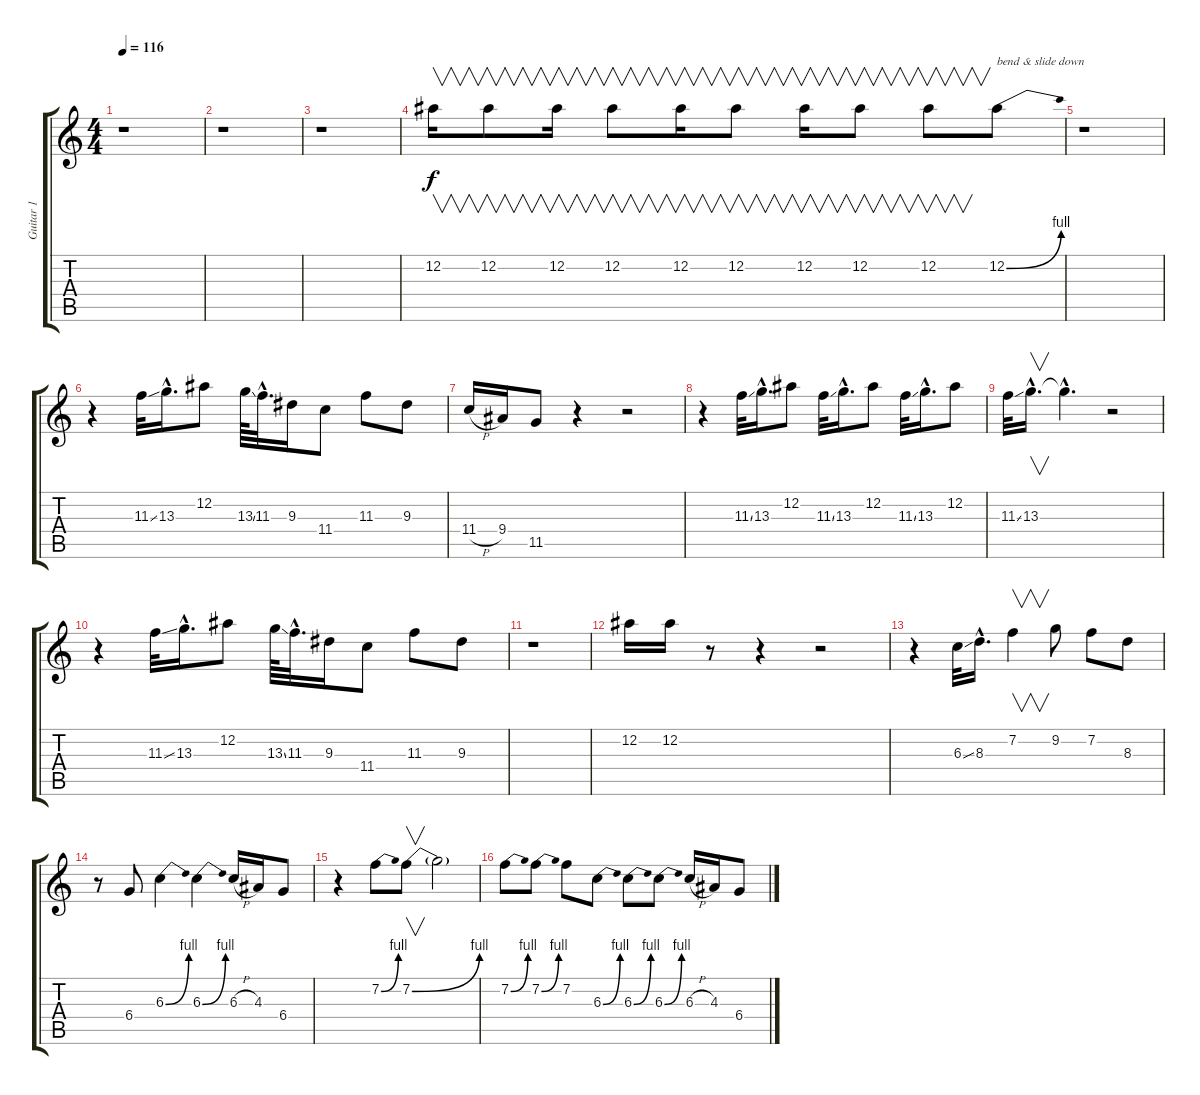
\track ("Guitar 1" "Guitar 1") {instrument overdrivenguitar}
\staff {score tabs}
\tuning (Eb4 Bb3 Gb3 Db3 Ab2 Eb2) {hide}
\ts (4 4)
\tempo 116
\clef g2
\ks c
r.1{dy f} |
r.1 |
r.1 |
12.2.16{v} 12.2.8{v} 12.2.16{v} 12.2.8{v} 12.2.16{v} 12.2.8{v} 12.2.16{v} 12.2.8{v} 12.2.8{v} 12.2{be (bend 0 0 60 4)}.8{txt "bend & slide down"} |
r.1 |
r.4 11.3{ss}.32 13.3{hac}.16{d} 12.2.8 13.3{ss}.64 11.3{hac}.32{d} 9.3.16 11.4.8 11.3.8 9.3.8 |
11.4{h}.16 9.4.16 11.5.8 r.4 r.2 |
r.4 11.3{ss}.32 13.3{hac}.16{d} 12.2.8 11.3{ss}.32 13.3{hac}.16{d} 12.2.8 11.3{ss}.32 13.3{hac}.16{d} 12.2.8 |
11.3{ss}.32 13.3{hac}.16{v d} 13.3{hac t}.4{d} r.2 |
r.4 11.3{ss}.32 13.3{hac}.16{d} 12.2.8 13.3{ss}.64 11.3{hac}.32{d} 9.3.16 11.4.8 11.3.8 9.3.8 |
r.1 |
12.2.16 12.2.16 r.8 r.4 r.2 |
r.4 6.3{ss}.32 8.3{hac}.16{d} 7.2.4{v} 9.2.8 7.2.8 8.3.8 |
r.8 6.4.8 6.3{be (bend 0 0 60 4)}.4 6.3{be (bend 0 0 60 4)}.4 6.3{h}.16 4.3.16 6.4.8 |
r.4 7.2{be (bend 0 0 60 4)}.8 7.2{be (bend 0 0 60 4)}.8{v} 7.2{t}.2 |
7.2{be (bend 0 0 60 4)}.8 7.2{be (bend 0 0 60 4)}.8 7.2.8 6.3{be (bend 0 0 60 4)}.8 6.3{be (bend 0 0 60 4)}.8 6.3{be (bend 0 0 60 4)}.8 6.3{h}.16 4.3.16 6.4.8
